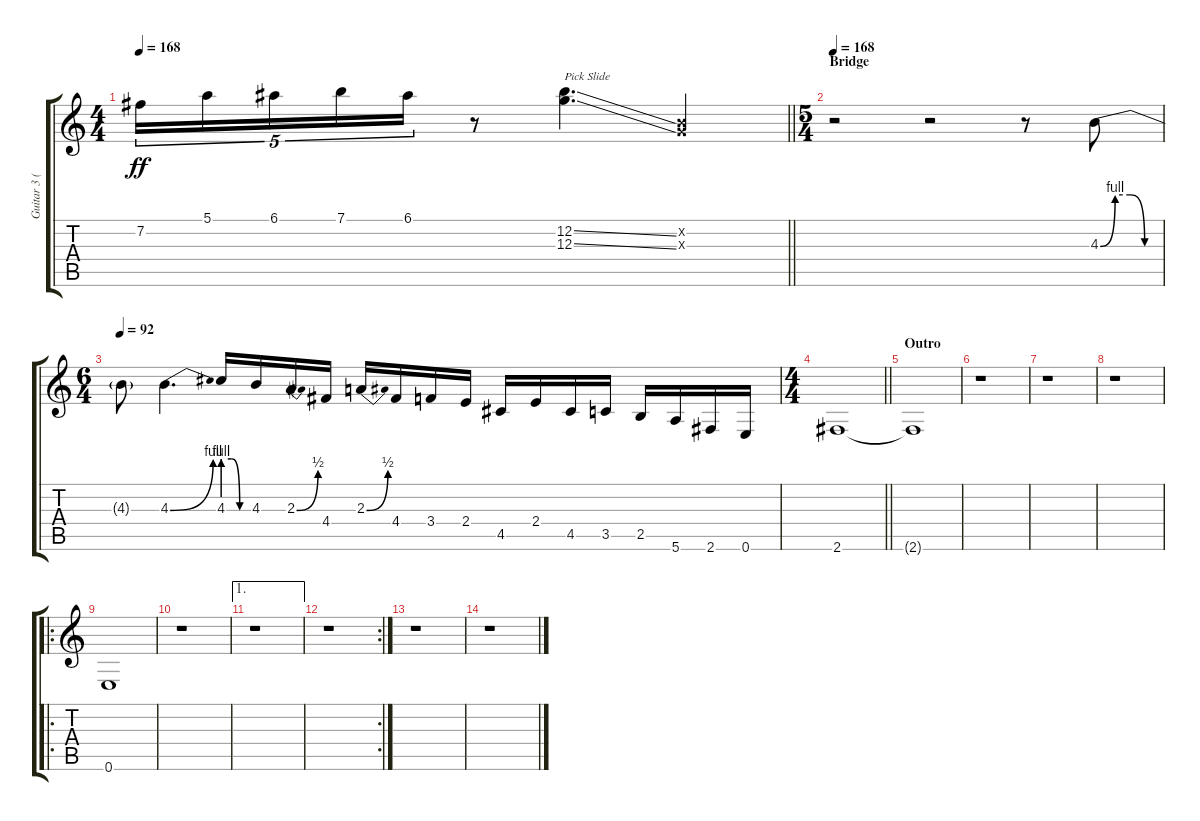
\track ("Guitar 3 (fills and Solo)" "Guitar 3 (") {instrument distortionguitar}
\staff {score tabs}
\tuning (E4 B3 G3 D3 A2 E2) {hide}
\ts (4 4)
\tempo 168
\clef g2
\barLineRight lightlight
\ks c
7.2.16{tu (5 4) dy ff} 5.1.16{tu (5 4)} 6.1.16{tu (5 4)} 7.1.16{tu (5 4)} 6.1.16{tu (5 4)} r.8 (12.2{ss} 12.3{ss}).4{d txt "Pick Slide"} (0.2{x} 0.3{x}).4 |
\ts (5 4)
\section ("" "Bridge")
\tempo 168
r.2 r.2 r.8 4.3{be (custom 0 0 15 4 30 4 45 0 60 0)}.8 |
\ts (6 4)
\tempo 92
4.3{t}.8 4.3{be (bend 0 0 60 4)}.4{d} 4.3{be (custom 0 4 20 4 40 0 60 0)}.16 4.3.16 2.3{be (bend 0 0 60 2)}.16 4.4.16 2.3{be (bend 0 0 60 2)}.16 4.4.16 3.4.16 2.4.16 4.5.16 2.4.16 4.5.16 3.5.16 2.5.16 5.6.16 2.6.16 0.6.16 |
\ts (4 4)
\barLineRight lightlight
2.6.1{volume 3} |
\section ("" "Outro")
2.6{t}.1 |
r.1 |
r.1 |
r.1 |
\ro
0.6.1 |
r.1 |
\ae 1
r.1 |
\rc 2
r.1 |
r.1 |
r.1
